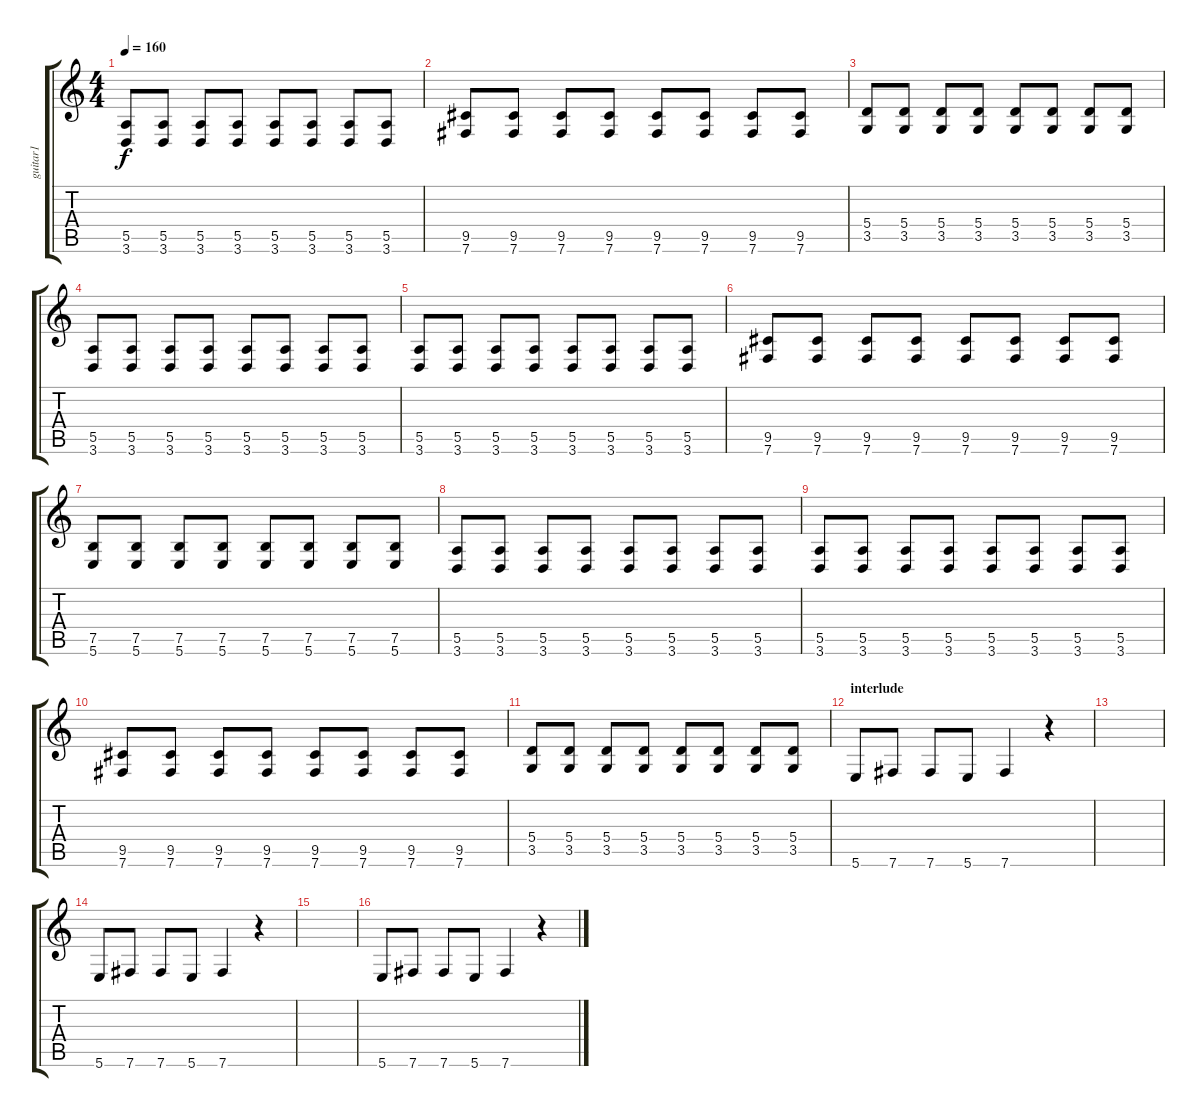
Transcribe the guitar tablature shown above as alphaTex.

\track ("guitar1" "guitar1") {instrument distortionguitar}
\staff {score tabs}
\tuning (B3 Gb3 D3 A2 E2 B1) {hide}
\ts (4 4)
\tempo 160
\clef g2
\ks c
(5.5 3.6).8{dy f} (5.5 3.6).8 (5.5 3.6).8 (5.5 3.6).8 (5.5 3.6).8 (5.5 3.6).8 (5.5 3.6).8 (5.5 3.6).8 |
(9.5 7.6).8 (9.5 7.6).8 (9.5 7.6).8 (9.5 7.6).8 (9.5 7.6).8 (9.5 7.6).8 (9.5 7.6).8 (9.5 7.6).8 |
(5.4 3.5).8 (5.4 3.5).8 (5.4 3.5).8 (5.4 3.5).8 (5.4 3.5).8 (5.4 3.5).8 (5.4 3.5).8 (5.4 3.5).8 |
(5.5 3.6).8 (5.5 3.6).8 (5.5 3.6).8 (5.5 3.6).8 (5.5 3.6).8 (5.5 3.6).8 (5.5 3.6).8 (5.5 3.6).8 |
(5.5 3.6).8 (5.5 3.6).8 (5.5 3.6).8 (5.5 3.6).8 (5.5 3.6).8 (5.5 3.6).8 (5.5 3.6).8 (5.5 3.6).8 |
(9.5 7.6).8 (9.5 7.6).8 (9.5 7.6).8 (9.5 7.6).8 (9.5 7.6).8 (9.5 7.6).8 (9.5 7.6).8 (9.5 7.6).8 |
(7.5 5.6).8 (7.5 5.6).8 (7.5 5.6).8 (7.5 5.6).8 (7.5 5.6).8 (7.5 5.6).8 (7.5 5.6).8 (7.5 5.6).8 |
(5.5 3.6).8 (5.5 3.6).8 (5.5 3.6).8 (5.5 3.6).8 (5.5 3.6).8 (5.5 3.6).8 (5.5 3.6).8 (5.5 3.6).8 |
(5.5 3.6).8 (5.5 3.6).8 (5.5 3.6).8 (5.5 3.6).8 (5.5 3.6).8 (5.5 3.6).8 (5.5 3.6).8 (5.5 3.6).8 |
(9.5 7.6).8 (9.5 7.6).8 (9.5 7.6).8 (9.5 7.6).8 (9.5 7.6).8 (9.5 7.6).8 (9.5 7.6).8 (9.5 7.6).8 |
(5.4 3.5).8 (5.4 3.5).8 (5.4 3.5).8 (5.4 3.5).8 (5.4 3.5).8 (5.4 3.5).8 (5.4 3.5).8 (5.4 3.5).8 |
\section ("" "interlude")
5.6.8 7.6.8 7.6.8 5.6.8 7.6.4 r.4 |
|
5.6.8 7.6.8 7.6.8 5.6.8 7.6.4 r.4 |
|
5.6.8 7.6.8 7.6.8 5.6.8 7.6.4 r.4
